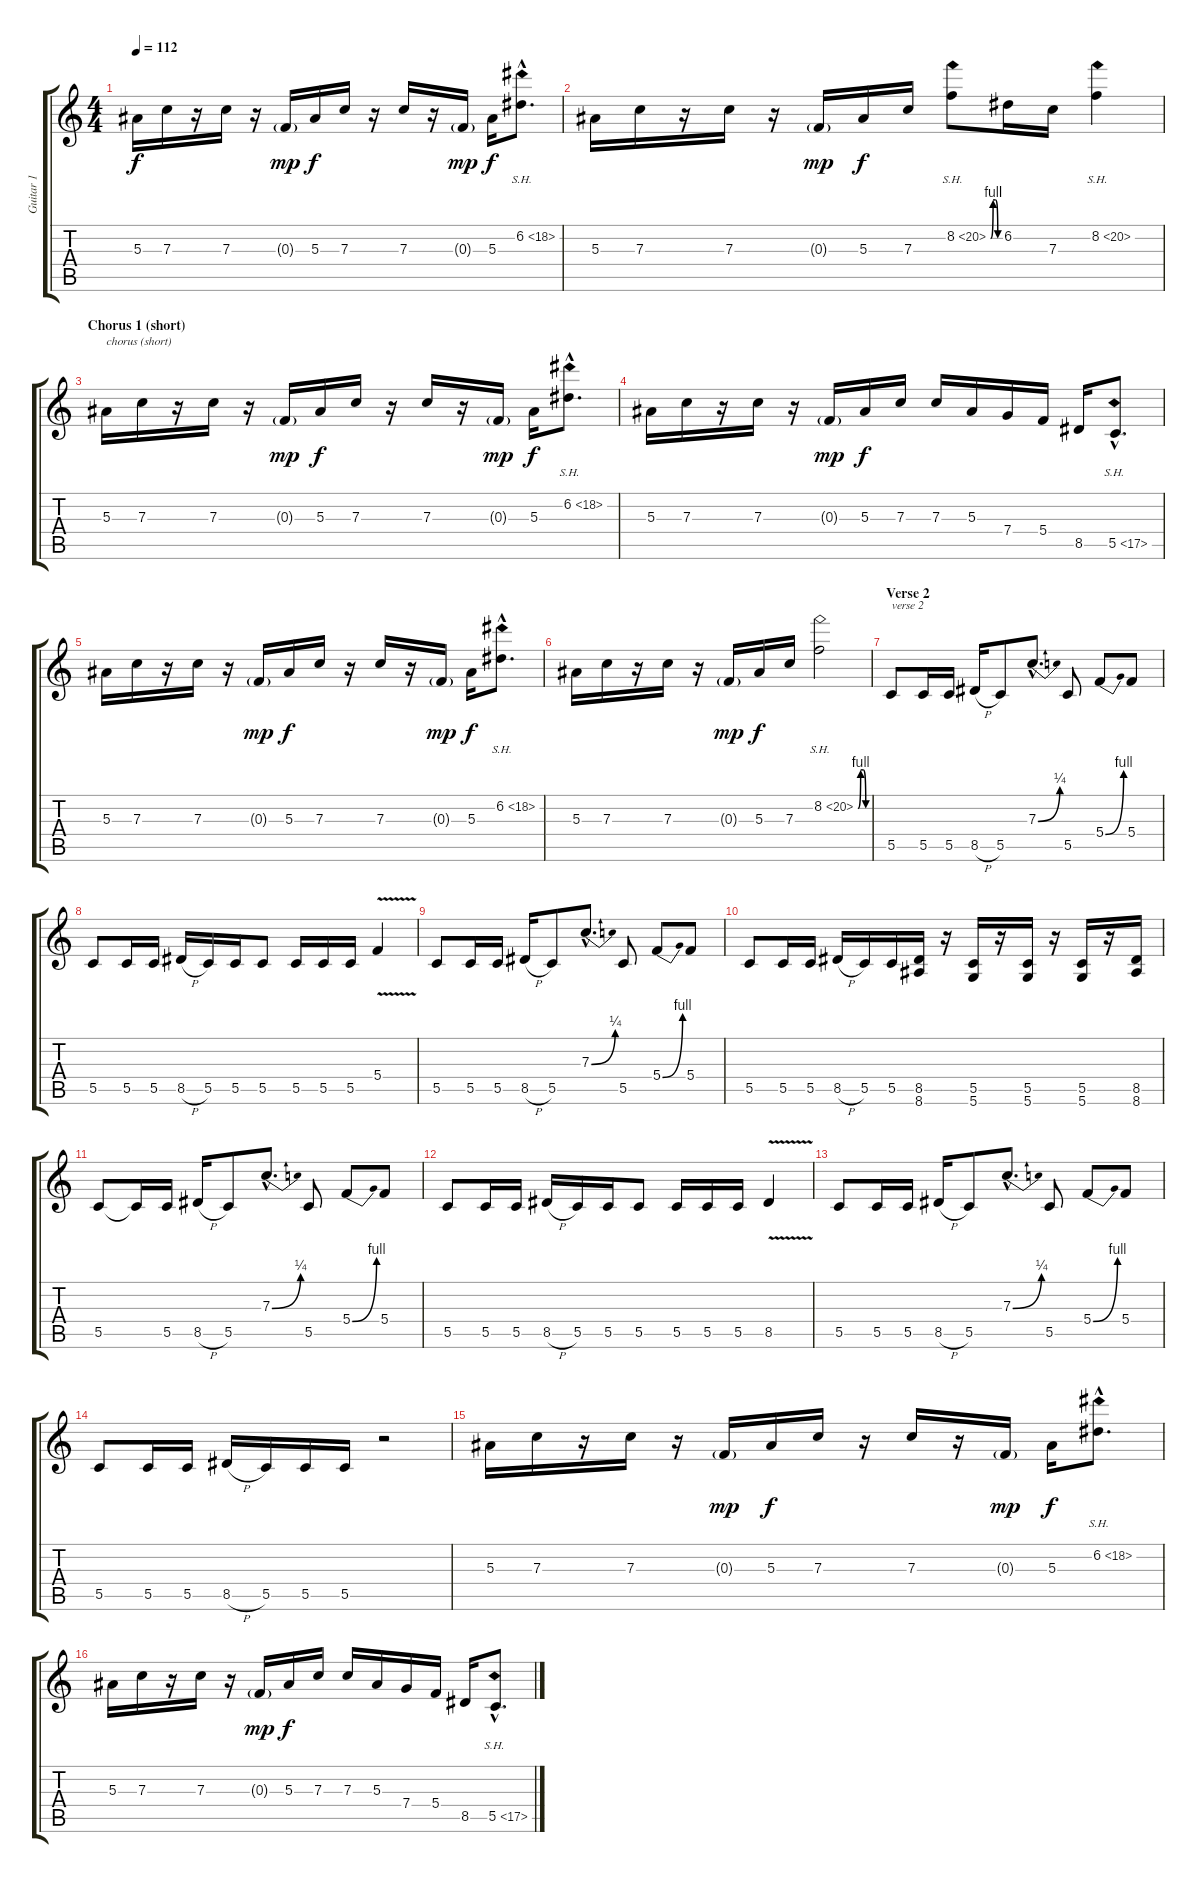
\track ("Guitar 1" "Guitar 1") {instrument distortionguitar}
\staff {score tabs}
\tuning (D4 A3 F3 C3 G2 D2) {hide}
\ts (4 4)
\tempo 112
\clef g2
\ks c
5.3.16{dy f} 7.3.16 r.16 7.3.16 r.16 0.3{g}.16{dy mp} 5.3.16{dy f} 7.3.16 r.16 7.3.16 r.16 0.3{g}.16{dy mp} 5.3.16{dy f} 6.2{sh 12 hac}.8{d} |
5.3.16 7.3.16 r.16 7.3.16 r.16 0.3{g}.16{dy mp} 5.3.16{dy f} 7.3.16 8.2{be (custom 0 0 15 4 30 4 45 0 60 0) sh 12}.8 6.2.16 7.3.16 8.2{sh 12}.4 |
\section ("" "Chorus 1 (short)")
5.3.16{txt "chorus (short)"} 7.3.16 r.16 7.3.16 r.16 0.3{g}.16{dy mp} 5.3.16{dy f} 7.3.16 r.16 7.3.16 r.16 0.3{g}.16{dy mp} 5.3.16{dy f} 6.2{sh 12 hac}.8{d} |
5.3.16 7.3.16 r.16 7.3.16 r.16 0.3{g}.16{dy mp} 5.3.16{dy f} 7.3.16 7.3.16 5.3.16 7.4.16 5.4.16 8.5.16 5.5{sh 12 hac}.8{d} |
5.3.16 7.3.16 r.16 7.3.16 r.16 0.3{g}.16{dy mp} 5.3.16{dy f} 7.3.16 r.16 7.3.16 r.16 0.3{g}.16{dy mp} 5.3.16{dy f} 6.2{sh 12 hac}.8{d} |
5.3.16 7.3.16 r.16 7.3.16 r.16 0.3{g}.16{dy mp} 5.3.16{dy f} 7.3.16 8.2{be (custom 0 0 15 4 30 4 45 0 60 0) sh 12}.2 |
\section ("" "Verse 2")
5.5.8{txt "verse 2"} 5.5.16 5.5.16 8.5{h}.16 5.5.8 7.3{be (bend 0 0 60 1) hac}.8{d} 5.5.8 5.4{be (bend 0 0 60 4)}.8 5.4.8 |
5.5.8 5.5.16 5.5.16 8.5{h}.16 5.5.16 5.5.16 5.5.8 5.5.16 5.5.16 5.5.16 5.4{v}.4 |
5.5.8 5.5.16 5.5.16 8.5{h}.16 5.5.8 7.3{be (bend 0 0 60 1) hac}.8{d} 5.5.8 5.4{be (bend 0 0 60 4)}.8 5.4.8 |
5.5.8 5.5.16 5.5.16 8.5{h}.16 5.5.16 5.5.16 (8.5 8.6).16 r.16 (5.5 5.6).16 r.16 (5.5 5.6).16 r.16 (5.5 5.6).16 r.16 (8.5 8.6).16 |
5.5.8 5.5{t}.16 5.5.16 8.5{h}.16 5.5.8 7.3{be (bend 0 0 60 1) hac}.8{d} 5.5.8 5.4{be (bend 0 0 60 4)}.8 5.4.8 |
5.5.8 5.5.16 5.5.16 8.5{h}.16 5.5.16 5.5.16 5.5.8 5.5.16 5.5.16 5.5.16 8.5{v}.4 |
5.5.8 5.5.16 5.5.16 8.5{h}.16 5.5.8 7.3{be (bend 0 0 60 1) hac}.8{d} 5.5.8 5.4{be (bend 0 0 60 4)}.8 5.4.8 |
5.5.8 5.5.16 5.5.16 8.5{h}.16 5.5.16 5.5.16 5.5.16 r.2 |
5.3.16 7.3.16 r.16 7.3.16 r.16 0.3{g}.16{dy mp} 5.3.16{dy f} 7.3.16 r.16 7.3.16 r.16 0.3{g}.16{dy mp} 5.3.16{dy f} 6.2{sh 12 hac}.8{d} |
5.3.16 7.3.16 r.16 7.3.16 r.16 0.3{g}.16{dy mp} 5.3.16{dy f} 7.3.16 7.3.16 5.3.16 7.4.16 5.4.16 8.5.16 5.5{sh 12 hac}.8{d}
